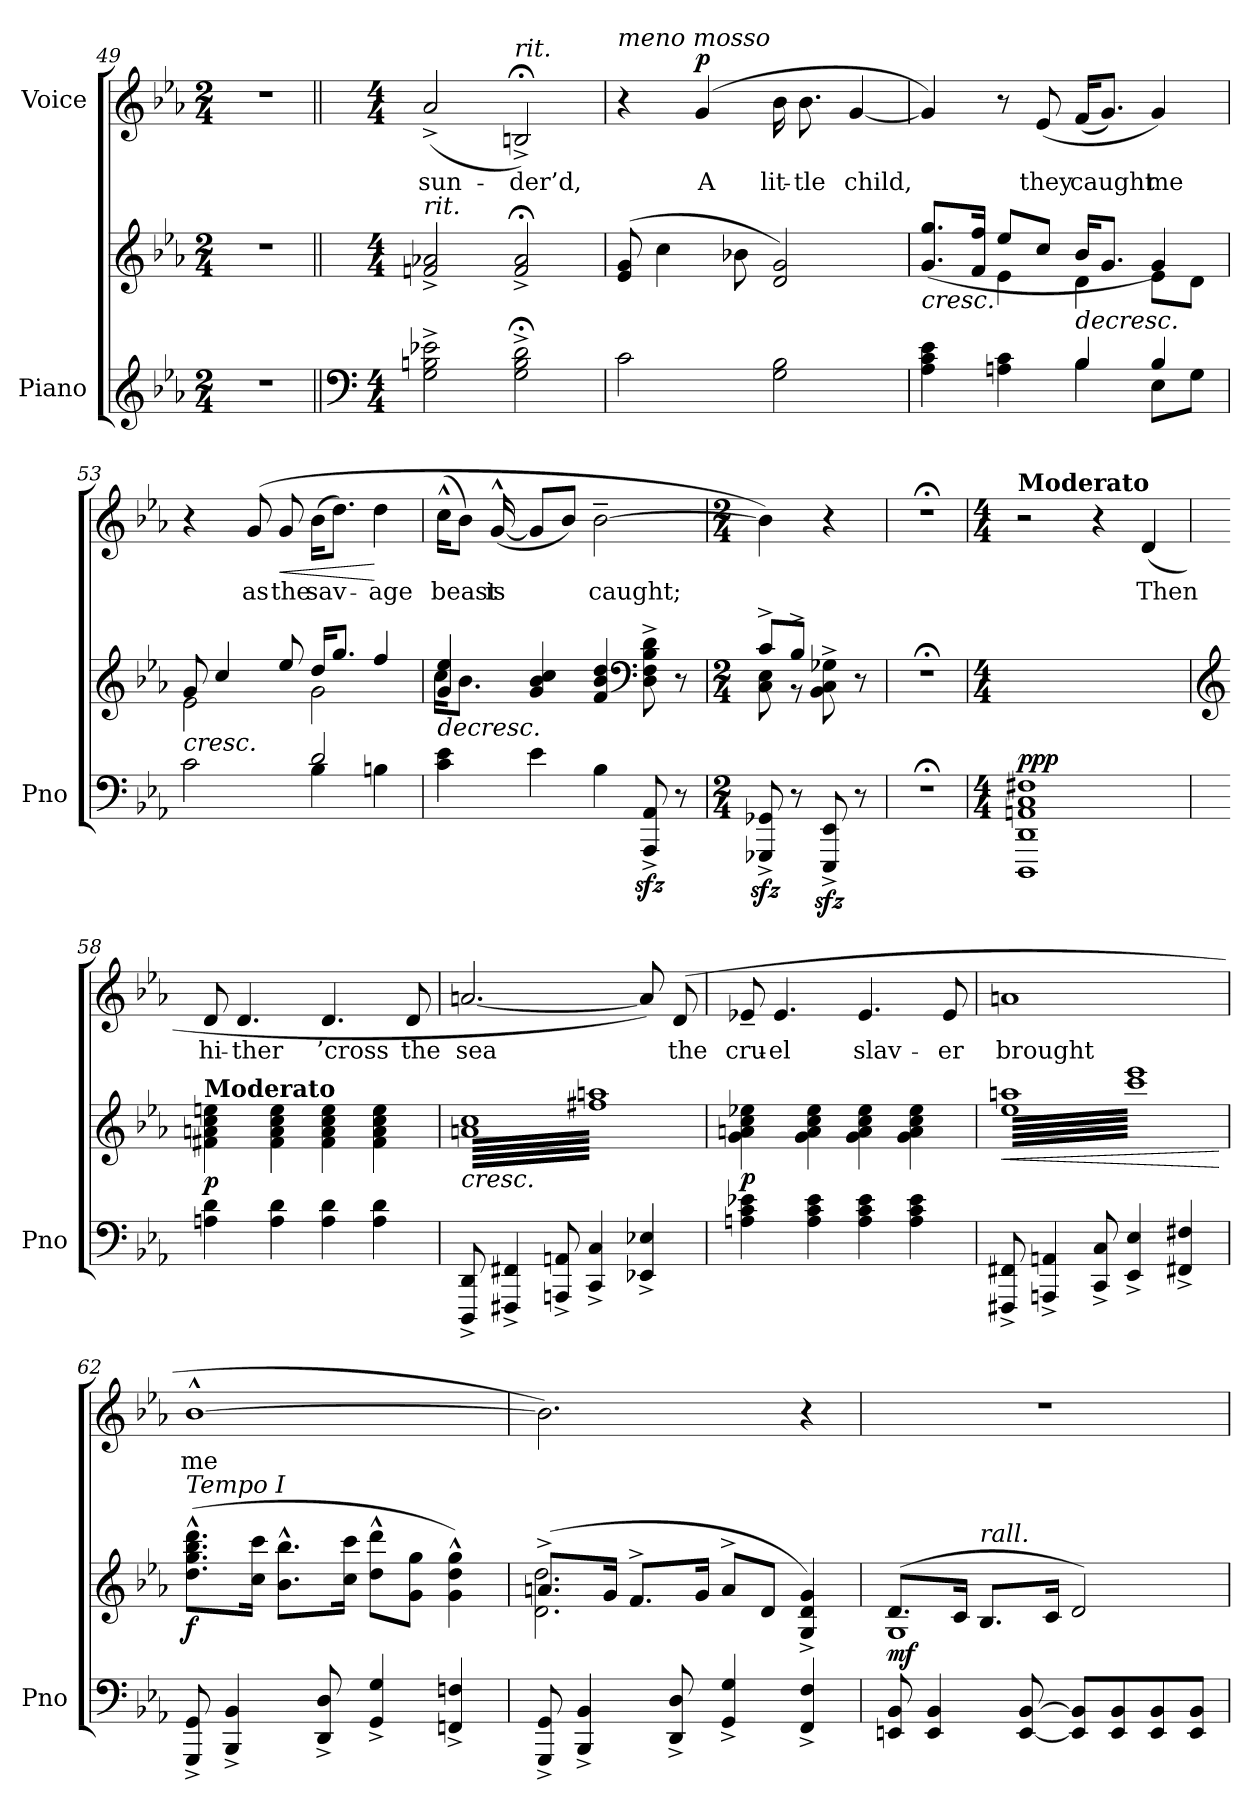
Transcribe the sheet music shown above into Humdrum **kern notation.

**kern	**kern	**dynam	**kern	**text	**dynam
*part2	*part2	*part2	*part1	*part1	*part1
*staff3	*staff2	*staff2/3	*staff1	*staff1	*staff1
*I"Piano	*	*	*I"Voice	*	*
*I'Pno	*	*	*	*	*
*clefG2	*clefG2	*	*clefG2	*	*
*k[b-e-a-]	*k[b-e-a-]	*	*k[b-e-a-]	*	*
*M2/4	*M2/4	*	*M2/4	*	*
=49	=49	=49	=49	=49	=49
2r	2r	.	2r	.	.
=50||	=50||	=50||	=50||	=50||	=50||
*clefF4	*	*	*	*	*
*M4/4	*M4/4	*	*M4/4	*	*
!	!LO:TX:i:t=rit.	!	!	!	!
2G\^ 2Bn\^ 2e-X\^	2fn/^> 2a-X/^>	.	(2a-^>/	sun-	.
!	!	!	!LO:TX:i:t=rit.	!	!
2G\;<^ 2B\;<^ 2d\;<^	2f/;<^> 2a-/;<^>	.	2Bn;<^>/)	-der’d,	.
=51	=51	=51	=51	=51	=51
!	!	!	!LO:TX:i:t=meno mosso	!	!
!	!	!LO:DY:b	!	!	!
!	!	!LO:DY:n=1:b	!	!	!
2c\	(8e-/ 8g/	p other-dynamics	4r	.	.
.	4cc\	.	.	.	.
!	!	!	!	!	!LO:DY:a
.	.	.	(4g/	A	p
.	8b-X\	.	.	.	.
2G\ 2B-\	2d/ 2g/)	.	16b-\	lit-	.
.	.	.	8.b-\	-tle	.
.	.	.	[4g/	child,	.
=52	=52	=52	=52	=52	=52
*^	*	*	*	*	*
!	!	!	!LO:HP:b	!	!	!
*	*	*^	*	*	*	*
4A-\ 4c\ 4e-\	2ryy	(8.g/ 8.gg/L	4ryy	<	4g/])	.	.
.	.	16f/ 16ff/Jk	.	.	.	.	.
4An\ 4c\	.	8ee-/L	4e-\	.	8r	.	.
.	.	8cc/J	.	.	(>8e-/	they	.
!	!	!	!	!LO:HP:b	!	!	!
4B-/	4B-\	16b-/KL	4d\	>	(16f/KL	caught	.
.	.	8.g/J	.	.	8.g/J)	.	.
4B-/	8E-\L	4g/)	8e-\L	.	4g/)	me	.
.	8G\J	.	8d\J	.	.	.	.
*v	*v	*	*	*	*	*	*
*	*v	*v	*	*	*	*
.	.	[	.	.	.
=53	=53	=53	=53	=53	=53
*^	*	*	*	*	*
!	!	!	!LO:HP:b	!	!	!
*	*	*^	*	*	*	*
2c\	2ryy	8g/	2e-\	<	4r	.	.
.	.	4cc/	.	.	.	.	.
.	.	.	.	.	(8g/	as	.
!	!	!	!	!	!	!	!LO:HP:b
.	.	8ee-/	.	.	8g/	the	<
2d/	4B-\	16dd/KL	2g\	.	(16b-\KL	sav-	.
.	.	8.gg/J	.	.	8.dd\J)	.	.
.	4Bn\	4ff/	.	.	4dd\	-age	[
*v	*v	*	*	*	*	*	*
*	*v	*v	*	*	*	*
.	.	]	.	.	.
=54	=54	=54	=54	=54	=54
!	!	!LO:HP:b	!	!	!
*	*^	*	*	*	*
4c\ 4e-\	4g/ 4ee-/	16cc\KL	>	(16cc^^\KL	beast	.
.	.	8.b-\J	.	8b-\J)	.	.
.	.	.	.	([16g^^/	is	.
4e-\	4g/ 4b-/ 4cc/	2.ryy	.	8g/L]	.	.
.	.	.	.	8b-/J)	.	.
4B-\	4f/ 4b-/ 4dd/	.	.	[2b-~\	caught;	.
*	*clefF4	*	*	*	*	*
8AAA-/zz>^> 8AA-/zz>^>	8D\^ 8F\^ 8B-\^ 8d\^	.	[	.	.	.
8r	8r	.	.	.	.	.
=55	=55	=55	=55	=55	=55	=55
*M2/4	*M2/4	*	*	*M2/4	*	*
8GGG-X/zz>^> 8GG-X/zz>^>	8c^/L	8C\ 8E-\	.	4b-\])	.	.
8r	8B-^/J	8r	.	.	.	.
8EEE-/zz>^> 8EE-/zz>^>	8BB-\^ 8C\^ 8G-X\^	4ryy	.	4r	.	.
8r	8r	.	.	.	.	.
*	*v	*v	*	*	*	*
=56	=56	=56	=56	=56	=56
2r;<	2r;<	.	2r;<	.	.
=57	=57	=57	=57	=57	=57
*M4/4	*M4/4	*	*M4/4	*	*
!	!	!	!LO:TX:a:B:t=Moderato	!	!
!	!	!LO:DY:a=2	!	!	!
1DDD 1DD 1AAn 1C 1F#X	1ryy	ppp	2r	.	.
.	.	.	4r	.	.
.	.	.	(4d/	Then	.
=58	=58	=58	=58	=58	=58
*	*clefG2	*	*	*	*
!	!LO:TX:a:B:t=Moderato	!	!	!	!
!	!	!LO:DY:b	!	!	!
4An\ 4d\	4f#X\ 4an\ 4cc\ 4een\	p	8d/	hi-	.
.	.	.	4.d/	-ther	.
4A\ 4d\	4f#\ 4a\ 4cc\ 4ee\	.	.	.	.
4A\ 4d\	4f#\ 4a\ 4cc\ 4ee\	.	4.d/	’cross	.
4A\ 4d\	4f#\ 4a\ 4cc\ 4ee\	.	.	.	.
.	.	.	8d/	the	.
=59	=59	=59	=59	=59	=59
!	!	!LO:HP:b	!	!	!
*	*tremolo	*	*	*	*
8DDD/^> 8DD/^>	64an 64ccLLLL	<	[2.an/	sea	.
.	64ff#X 64aan	.	.	.	.
.	64an 64cc	.	.	.	.
.	64ff#X 64aan	.	.	.	.
.	64an 64cc	.	.	.	.
.	64ff#X 64aan	.	.	.	.
.	64an 64cc	.	.	.	.
.	64ff#X 64aan	.	.	.	.
4FFF#X/^> 4FF#X/^>	64an 64cc	.	.	.	.
.	64ff#X 64aan	.	.	.	.
.	64an 64cc	.	.	.	.
.	64ff#X 64aan	.	.	.	.
.	64an 64cc	.	.	.	.
.	64ff#X 64aan	.	.	.	.
.	64an 64cc	.	.	.	.
.	64ff#X 64aan	.	.	.	.
.	64an 64cc	.	.	.	.
.	64ff#X 64aan	.	.	.	.
.	64an 64cc	.	.	.	.
.	64ff#X 64aan	.	.	.	.
.	64an 64cc	.	.	.	.
.	64ff#X 64aan	.	.	.	.
.	64an 64cc	.	.	.	.
.	64ff#X 64aan	.	.	.	.
8AAAn/^> 8AAn/^>	64an 64cc	.	.	.	.
.	64ff#X 64aan	.	.	.	.
.	64an 64cc	.	.	.	.
.	64ff#X 64aan	.	.	.	.
.	64an 64cc	.	.	.	.
.	64ff#X 64aan	.	.	.	.
.	64an 64cc	.	.	.	.
.	64ff#X 64aan	.	.	.	.
4CC/^> 4C/^>	64an 64cc	.	.	.	.
.	64ff#X 64aan	.	.	.	.
.	64an 64cc	.	.	.	.
.	64ff#X 64aan	.	.	.	.
.	64an 64cc	.	.	.	.
.	64ff#X 64aan	.	.	.	.
.	64an 64cc	.	.	.	.
.	64ff#X 64aan	.	.	.	.
.	64an 64cc	.	.	.	.
.	64ff#X 64aan	.	.	.	.
.	64an 64cc	.	.	.	.
.	64ff#X 64aan	.	.	.	.
.	64an 64cc	.	.	.	.
.	64ff#X 64aan	.	.	.	.
.	64an 64cc	.	.	.	.
.	64ff#X 64aan	.	.	.	.
4EE-X/^> 4E-X/^>	64an 64cc	.	8a/])	.	.
.	64ff#X 64aan	.	.	.	.
.	64an 64cc	.	.	.	.
.	64ff#X 64aan	.	.	.	.
.	64an 64cc	.	.	.	.
.	64ff#X 64aan	.	.	.	.
.	64an 64cc	.	.	.	.
.	64ff#X 64aan	.	.	.	.
.	64an 64cc	.	(8d/	the	.
.	64ff#X 64aan	.	.	.	.
.	64an 64cc	.	.	.	.
.	64ff#X 64aan	.	.	.	.
.	64an 64cc	.	.	.	.
.	64ff#X 64aan	.	.	.	.
.	64an 64cc	.	.	.	.
.	64ff#X 64aanJJJJ	.	.	.	.
*	*Xtremolo	*	*	*	*
.	.	]	.	.	.
=60	=60	=60	=60	=60	=60
!	!	!LO:DY:b	!	!	!
4An\ 4c\ 4e-X\	4g\ 4an\ 4cc\ 4ee-X\	p	8e-X~>/	cru-	.
.	.	.	.	.	.
.	.	.	.	.	.
.	.	.	.	.	.
.	.	.	.	.	.
.	.	.	.	.	.
.	.	.	.	.	.
.	.	.	.	.	.
.	.	.	4.e-/	-el	.
.	.	.	.	.	.
.	.	.	.	.	.
.	.	.	.	.	.
.	.	.	.	.	.
.	.	.	.	.	.
.	.	.	.	.	.
.	.	.	.	.	.
4A\ 4c\ 4e-\	4g\ 4a\ 4cc\ 4ee-\	.	.	.	.
.	.	.	.	.	.
.	.	.	.	.	.
.	.	.	.	.	.
.	.	.	.	.	.
.	.	.	.	.	.
.	.	.	.	.	.
.	.	.	.	.	.
.	.	.	.	.	.
.	.	.	.	.	.
.	.	.	.	.	.
.	.	.	.	.	.
.	.	.	.	.	.
.	.	.	.	.	.
.	.	.	.	.	.
.	.	.	.	.	.
4A\ 4c\ 4e-\	4g\ 4a\ 4cc\ 4ee-\	.	4.e-/	slav-	.
4A\ 4c\ 4e-\	4g\ 4a\ 4cc\ 4ee-\	.	.	.	.
.	.	.	8e-/	-er	.
=61	=61	=61	=61	=61	=61
!	!	!LO:HP:b	!	!	!
*	*tremolo	*	*	*	*
8FFF#X/^> 8FF#X/^>	64ee- 64aanLLLL	<	1an	brought	.
.	64ccc 64eee-	.	.	.	.
.	64ee- 64aan	.	.	.	.
.	64ccc 64eee-	.	.	.	.
.	64ee- 64aan	.	.	.	.
.	64ccc 64eee-	.	.	.	.
.	64ee- 64aan	.	.	.	.
.	64ccc 64eee-	.	.	.	.
4AAAn/^> 4AAn/^>	64ee- 64aan	.	.	.	.
.	64ccc 64eee-	.	.	.	.
.	64ee- 64aan	.	.	.	.
.	64ccc 64eee-	.	.	.	.
.	64ee- 64aan	.	.	.	.
.	64ccc 64eee-	.	.	.	.
.	64ee- 64aan	.	.	.	.
.	64ccc 64eee-	.	.	.	.
.	64ee- 64aan	.	.	.	.
.	64ccc 64eee-	.	.	.	.
.	64ee- 64aan	.	.	.	.
.	64ccc 64eee-	.	.	.	.
.	64ee- 64aan	.	.	.	.
.	64ccc 64eee-	.	.	.	.
.	64ee- 64aan	.	.	.	.
.	64ccc 64eee-	.	.	.	.
8CC/^> 8C/^>	64ee- 64aan	.	.	.	.
.	64ccc 64eee-	.	.	.	.
.	64ee- 64aan	.	.	.	.
.	64ccc 64eee-	.	.	.	.
.	64ee- 64aan	.	.	.	.
.	64ccc 64eee-	.	.	.	.
.	64ee- 64aan	.	.	.	.
.	64ccc 64eee-	.	.	.	.
4EE-/^> 4E-/^>	64ee- 64aan	.	.	.	.
.	64ccc 64eee-	.	.	.	.
.	64ee- 64aan	.	.	.	.
.	64ccc 64eee-	.	.	.	.
.	64ee- 64aan	.	.	.	.
.	64ccc 64eee-	.	.	.	.
.	64ee- 64aan	.	.	.	.
.	64ccc 64eee-	.	.	.	.
.	64ee- 64aan	.	.	.	.
.	64ccc 64eee-	.	.	.	.
.	64ee- 64aan	.	.	.	.
.	64ccc 64eee-	.	.	.	.
.	64ee- 64aan	.	.	.	.
.	64ccc 64eee-	.	.	.	.
.	64ee- 64aan	.	.	.	.
.	64ccc 64eee-	.	.	.	.
4FF#X/^> 4F#X/^>	64ee- 64aan	.	.	.	.
.	64ccc 64eee-	.	.	.	.
.	64ee- 64aan	.	.	.	.
.	64ccc 64eee-	.	.	.	.
.	64ee- 64aan	.	.	.	.
.	64ccc 64eee-	.	.	.	.
.	64ee- 64aan	.	.	.	.
.	64ccc 64eee-	.	.	.	.
.	64ee- 64aan	.	.	.	.
.	64ccc 64eee-	.	.	.	.
.	64ee- 64aan	.	.	.	.
.	64ccc 64eee-	.	.	.	.
.	64ee- 64aan	.	.	.	.
.	64ccc 64eee-	.	.	.	.
.	64ee- 64aan	.	.	.	.
.	64ccc 64eee-JJJJ	.	.	.	.
*	*Xtremolo	*	*	*	*
.	.	[	.	.	.
=62	=62	=62	=62	=62	=62
!	!LO:TX:i:t=Tempo I	!	!	!	!
!	!	!LO:DY:b	!	!	!
8GGG/^> 8GG/^>	(8.dd\^^ 8.gg\^^ 8.bb-\^^ 8.ddd\^^L	f	[1b-^^	me	.
.	.	.	.	.	.
.	.	.	.	.	.
.	.	.	.	.	.
.	.	.	.	.	.
.	.	.	.	.	.
.	.	.	.	.	.
.	.	.	.	.	.
4BBB-/^> 4BB-/^>	.	.	.	.	.
.	.	.	.	.	.
.	.	.	.	.	.
.	.	.	.	.	.
.	16cc\ 16ccc\Jk	.	.	.	.
.	.	.	.	.	.
.	.	.	.	.	.
.	.	.	.	.	.
.	8.b-\^^ 8.bb-\^^L	.	.	.	.
.	.	.	.	.	.
.	.	.	.	.	.
.	.	.	.	.	.
.	.	.	.	.	.
.	.	.	.	.	.
.	.	.	.	.	.
.	.	.	.	.	.
8DD/^> 8D/^>	.	.	.	.	.
.	.	.	.	.	.
.	.	.	.	.	.
.	.	.	.	.	.
.	16cc\ 16ccc\Jk	.	.	.	.
.	.	.	.	.	.
.	.	.	.	.	.
.	.	.	.	.	.
4GG/^> 4G/^>	8dd\^^ 8ddd\^^L	.	.	.	.
.	8g\ 8gg\J	.	.	.	.
4FFn/^> 4Fn/^>	4g\^^ 4dd\^^ 4gg\^^)	.	.	.	.
=63	=63	=63	=63	=63	=63
*	*^	*	*	*	*
8GGG/^> 8GG/^>	(8.an^/L	2.d\ 2.dd\	.	2.b-\])	.	.
4BBB-/^> 4BB-/^>	.	.	.	.	.	.
.	16g/Jk	.	.	.	.	.
.	8.f^/L	.	.	.	.	.
8DD/^> 8D/^>	.	.	.	.	.	.
.	16g/Jk	.	.	.	.	.
4GG/^> 4G/^>	8a^/L	.	.	.	.	.
.	8d/J	.	.	.	.	.
4FF/^> 4F/^>	4G/^> 4d/^> 4g/^>)	4ryy	.	4r	.	.
*	*v	*v	*	*	*	*
.	.	[	.	.	.
=64	=64	=64	=64	=64	=64
*	*^	*	*	*	*
!	!	!	!LO:DY:b	!	!	!
8EEn/ 8BB-/	(8.d/L	1G	mf	1r	.	.
4EE/ 4BB-/	.	.	.	.	.	.
.	16c/Jk	.	.	.	.	.
!	!LO:TX:i:t=rall.	!	!	!	!	!
.	8.B-/L	.	.	.	.	.
[8EE/ [8BB-/	.	.	.	.	.	.
.	16c/Jk	.	.	.	.	.
8EE/] 8BB-/]L	2d/)	.	.	.	.	.
8EE/ 8BB-/	.	.	.	.	.	.
8EE/ 8BB-/	.	.	.	.	.	.
8EE/ 8BB-/J	.	.	.	.	.	.
*	*v	*v	*	*	*	*
=	=	=	=	=	=
*-	*-	*-	*-	*-	*-
